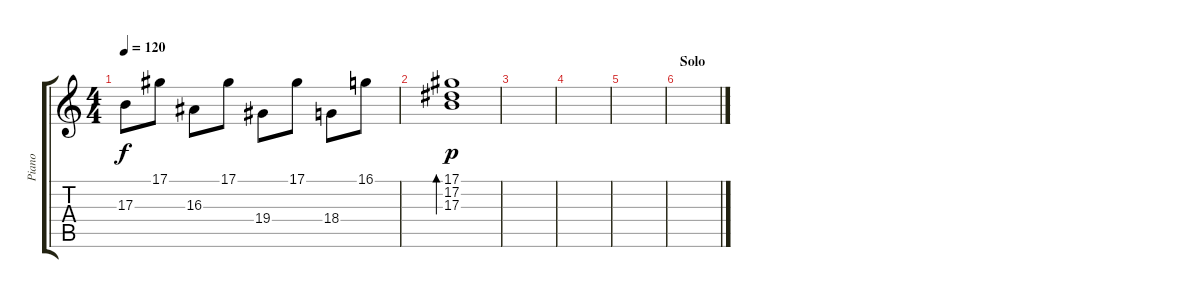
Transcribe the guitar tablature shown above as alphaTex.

\track ("Piano" "Piano") {instrument acousticgrandpiano}
\staff {score tabs}
\tuning (Eb4 Bb3 Gb3 Db3 Ab2 Eb2) {hide}
\ts (4 4)
\tempo 120
\clef g2
\ks c
17.3.8{dy f} 17.1.8 16.3.8 17.1.8 19.4.8 17.1.8 18.4.8 16.1.8 |
(17.1 17.2 17.3).1{bd 120 dy p} |
|
|
|
\section ("" "Solo")
